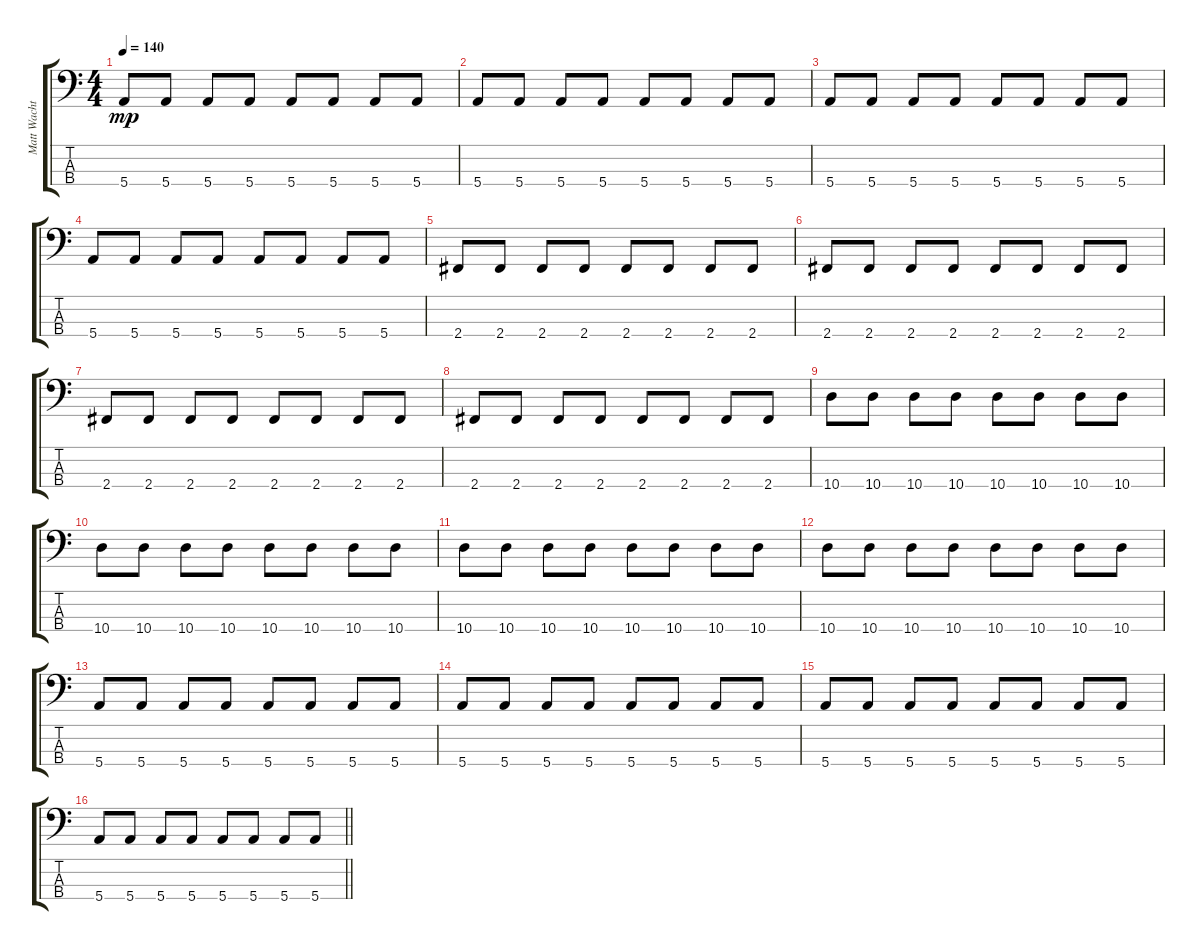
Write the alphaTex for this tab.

\track ("Matt Wachter" "Matt Wacht") {instrument acousticbass}
\staff {score tabs}
\tuning (G2 D2 A1 E1) {hide}
\ts (4 4)
\tempo 140
\clef f4
\ks c
5.4.8{dy mp} 5.4.8 5.4.8 5.4.8 5.4.8 5.4.8 5.4.8 5.4.8 |
5.4.8 5.4.8 5.4.8 5.4.8 5.4.8 5.4.8 5.4.8 5.4.8 |
5.4.8 5.4.8 5.4.8 5.4.8 5.4.8 5.4.8 5.4.8 5.4.8 |
5.4.8 5.4.8 5.4.8 5.4.8 5.4.8 5.4.8 5.4.8 5.4.8 |
2.4.8 2.4.8 2.4.8 2.4.8 2.4.8 2.4.8 2.4.8 2.4.8 |
2.4.8 2.4.8 2.4.8 2.4.8 2.4.8 2.4.8 2.4.8 2.4.8 |
2.4.8 2.4.8 2.4.8 2.4.8 2.4.8 2.4.8 2.4.8 2.4.8 |
2.4.8 2.4.8 2.4.8 2.4.8 2.4.8 2.4.8 2.4.8 2.4.8 |
10.4.8 10.4.8 10.4.8 10.4.8 10.4.8 10.4.8 10.4.8 10.4.8 |
10.4.8 10.4.8 10.4.8 10.4.8 10.4.8 10.4.8 10.4.8 10.4.8 |
10.4.8 10.4.8 10.4.8 10.4.8 10.4.8 10.4.8 10.4.8 10.4.8 |
10.4.8 10.4.8 10.4.8 10.4.8 10.4.8 10.4.8 10.4.8 10.4.8 |
5.4.8 5.4.8 5.4.8 5.4.8 5.4.8 5.4.8 5.4.8 5.4.8 |
5.4.8 5.4.8 5.4.8 5.4.8 5.4.8 5.4.8 5.4.8 5.4.8 |
5.4.8 5.4.8 5.4.8 5.4.8 5.4.8 5.4.8 5.4.8 5.4.8 |
\barLineRight lightlight
5.4.8 5.4.8 5.4.8 5.4.8 5.4.8 5.4.8 5.4.8 5.4.8
